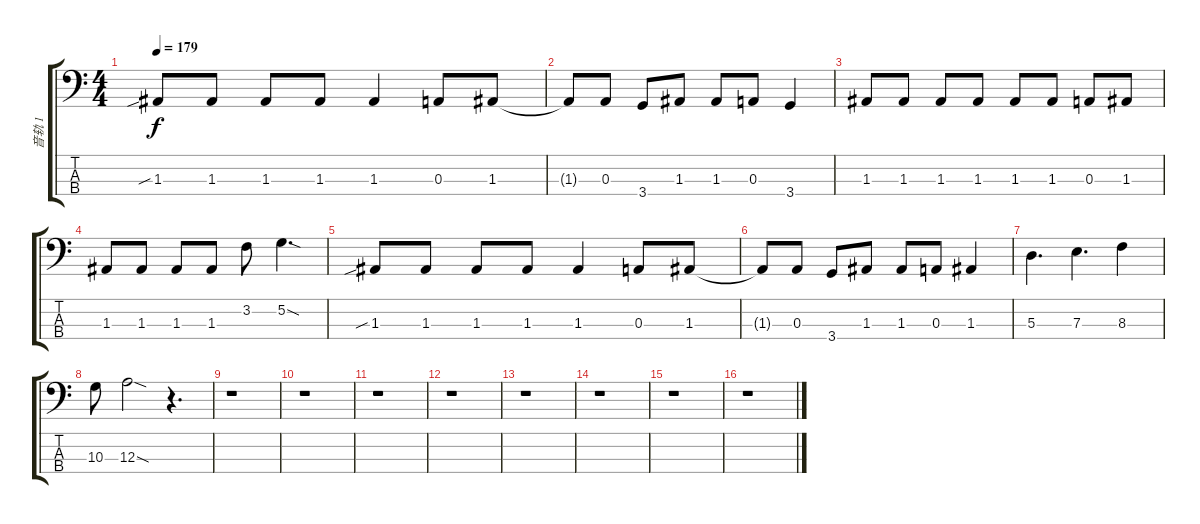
\track ("音轨 1" "音轨 1") {instrument electricbassfinger}
\staff {score tabs}
\tuning (G2 D2 A1 E1) {hide}
\ts (4 4)
\tempo 179
\clef f4
\ks c
1.3{sib}.8{dy f} 1.3.8 1.3.8 1.3.8 1.3.4 0.3.8 1.3.8 |
1.3{t}.8 0.3.8 3.4.8 1.3.8 1.3.8 0.3.8 3.4.4 |
1.3.8 1.3.8 1.3.8 1.3.8 1.3.8 1.3.8 0.3.8 1.3.8 |
1.3.8 1.3.8 1.3.8 1.3.8 3.2.8 5.2{sod}.4{d} |
1.3{sib}.8 1.3.8 1.3.8 1.3.8 1.3.4 0.3.8 1.3.8 |
1.3{t}.8 0.3.8 3.4.8 1.3.8 1.3.8 0.3.8 1.3.4 |
5.3.4{d} 7.3.4{d} 8.3.4 |
10.3.8 12.3{sod}.2 r.4{d} |
r.1 |
r.1 |
r.1 |
r.1 |
r.1 |
r.1 |
r.1 |
r.1
